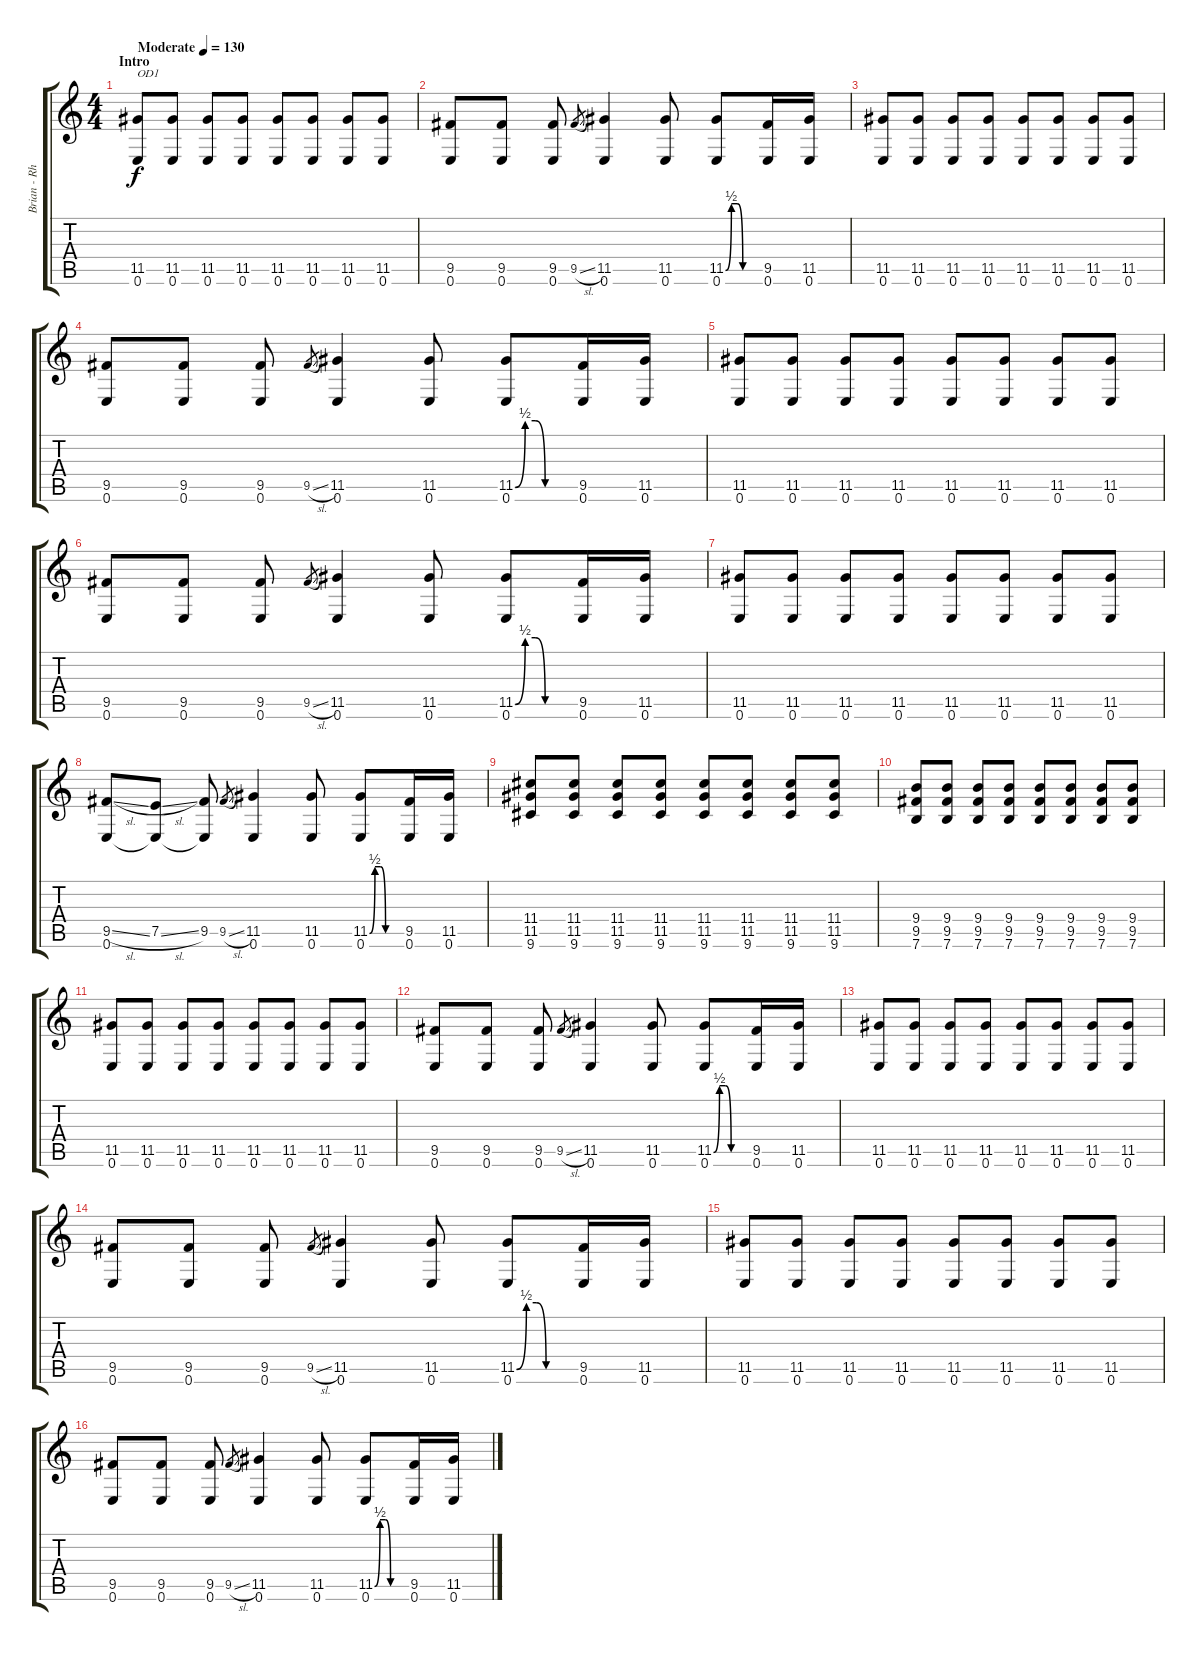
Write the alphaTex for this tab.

\track ("Brian - Rhythm Guitar" "Brian - Rh") {instrument electricguitarjazz}
\staff {score tabs}
\tuning (E4 B3 G3 D3 A2 E2) {hide}
\ts (4 4)
\section ("" "Intro")
\tempo (130 "Moderate")
\clef g2
\ks c
(11.5 0.6).8{txt "OD1" dy f instrument electricguitarjazz} (11.5 0.6).8 (11.5 0.6).8 (11.5 0.6).8 (11.5 0.6).8 (11.5 0.6).8 (11.5 0.6).8 (11.5 0.6).8 |
(9.5 0.6).8 (9.5 0.6).8 (9.5 0.6).8 9.5{sl}.8{gr} (11.5 0.6).4 (11.5 0.6).8 (11.5{be (custom 0 0 10 2 20 2 30 0 60 0)} 0.6).8 (9.5 0.6).16 (11.5 0.6).16 |
(11.5 0.6).8 (11.5 0.6).8 (11.5 0.6).8 (11.5 0.6).8 (11.5 0.6).8 (11.5 0.6).8 (11.5 0.6).8 (11.5 0.6).8 |
(9.5 0.6).8 (9.5 0.6).8 (9.5 0.6).8 9.5{sl}.8{gr} (11.5 0.6).4 (11.5 0.6).8 (11.5{be (custom 0 0 10 2 20 2 30 0 60 0)} 0.6).8 (9.5 0.6).16 (11.5 0.6).16 |
(11.5 0.6).8 (11.5 0.6).8 (11.5 0.6).8 (11.5 0.6).8 (11.5 0.6).8 (11.5 0.6).8 (11.5 0.6).8 (11.5 0.6).8 |
(9.5 0.6).8 (9.5 0.6).8 (9.5 0.6).8 9.5{sl}.8{gr} (11.5 0.6).4 (11.5 0.6).8 (11.5{be (custom 0 0 10 2 20 2 30 0 60 0)} 0.6).8 (9.5 0.6).16 (11.5 0.6).16 |
(11.5 0.6).8 (11.5 0.6).8 (11.5 0.6).8 (11.5 0.6).8 (11.5 0.6).8 (11.5 0.6).8 (11.5 0.6).8 (11.5 0.6).8 |
(9.5{sl} 0.6).8 (7.5{sl} 0.6{t}).8 (9.5 0.6{t}).8 9.5{sl}.8{gr} (11.5 0.6).4 (11.5 0.6).8 (11.5{be (custom 0 0 10 2 20 2 30 0 60 0)} 0.6).8 (9.5 0.6).16 (11.5 0.6).16 |
(11.4 11.5 9.6).8 (11.4 11.5 9.6).8 (11.4 11.5 9.6).8 (11.4 11.5 9.6).8 (11.4 11.5 9.6).8 (11.4 11.5 9.6).8 (11.4 11.5 9.6).8 (11.4 11.5 9.6).8 |
(9.4 9.5 7.6).8 (9.4 9.5 7.6).8 (9.4 9.5 7.6).8 (9.4 9.5 7.6).8 (9.4 9.5 7.6).8 (9.4 9.5 7.6).8 (9.4 9.5 7.6).8 (9.4 9.5 7.6).8 |
(11.5 0.6).8 (11.5 0.6).8 (11.5 0.6).8 (11.5 0.6).8 (11.5 0.6).8 (11.5 0.6).8 (11.5 0.6).8 (11.5 0.6).8 |
(9.5 0.6).8 (9.5 0.6).8 (9.5 0.6).8 9.5{sl}.8{gr} (11.5 0.6).4 (11.5 0.6).8 (11.5{be (custom 0 0 10 2 20 2 30 0 60 0)} 0.6).8 (9.5 0.6).16 (11.5 0.6).16 |
(11.5 0.6).8 (11.5 0.6).8 (11.5 0.6).8 (11.5 0.6).8 (11.5 0.6).8 (11.5 0.6).8 (11.5 0.6).8 (11.5 0.6).8 |
(9.5 0.6).8 (9.5 0.6).8 (9.5 0.6).8 9.5{sl}.8{gr} (11.5 0.6).4 (11.5 0.6).8 (11.5{be (custom 0 0 10 2 20 2 30 0 60 0)} 0.6).8 (9.5 0.6).16 (11.5 0.6).16 |
(11.5 0.6).8 (11.5 0.6).8 (11.5 0.6).8 (11.5 0.6).8 (11.5 0.6).8 (11.5 0.6).8 (11.5 0.6).8 (11.5 0.6).8 |
(9.5 0.6).8 (9.5 0.6).8 (9.5 0.6).8 9.5{sl}.8{gr} (11.5 0.6).4 (11.5 0.6).8 (11.5{be (custom 0 0 10 2 20 2 30 0 60 0)} 0.6).8 (9.5 0.6).16 (11.5 0.6).16
